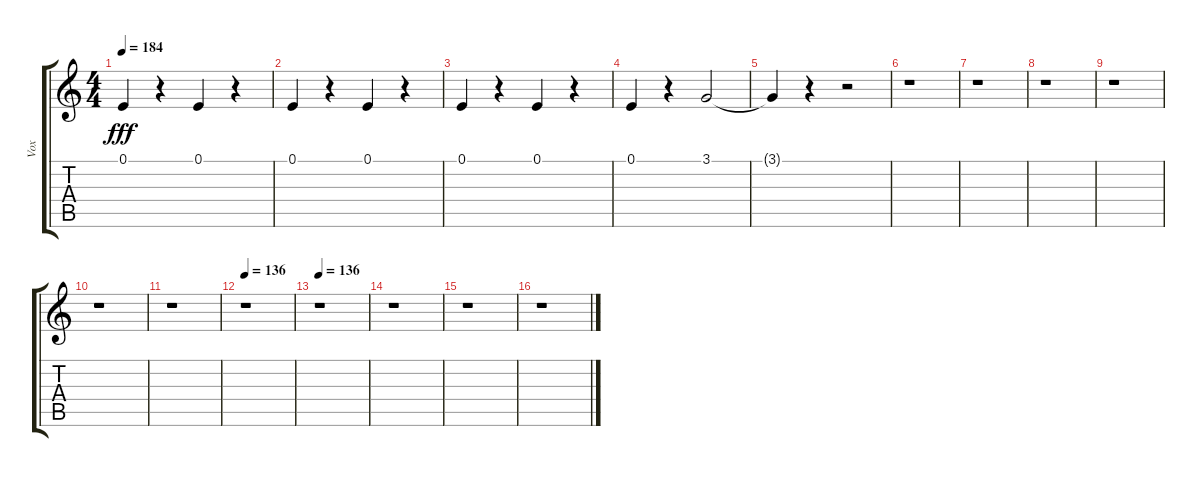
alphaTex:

\track ("Vox" "Vox") {instrument brightacousticpiano}
\staff {score tabs}
\tuning (E4 B3 G3 D3 A2 E2) {hide}
\ts (4 4)
\tempo 184
\clef g2
\ks c
0.1.4{dy fff} r.4 0.1.4 r.4 |
0.1.4 r.4 0.1.4 r.4 |
0.1.4 r.4 0.1.4 r.4 |
0.1.4 r.4 3.1.2 |
3.1{t}.4 r.4 r.2 |
r.1 |
r.1 |
r.1 |
r.1 |
r.1 |
r.1 |
\tempo 136
r.1 |
\tempo 136
r.1 |
r.1 |
r.1 |
r.1
